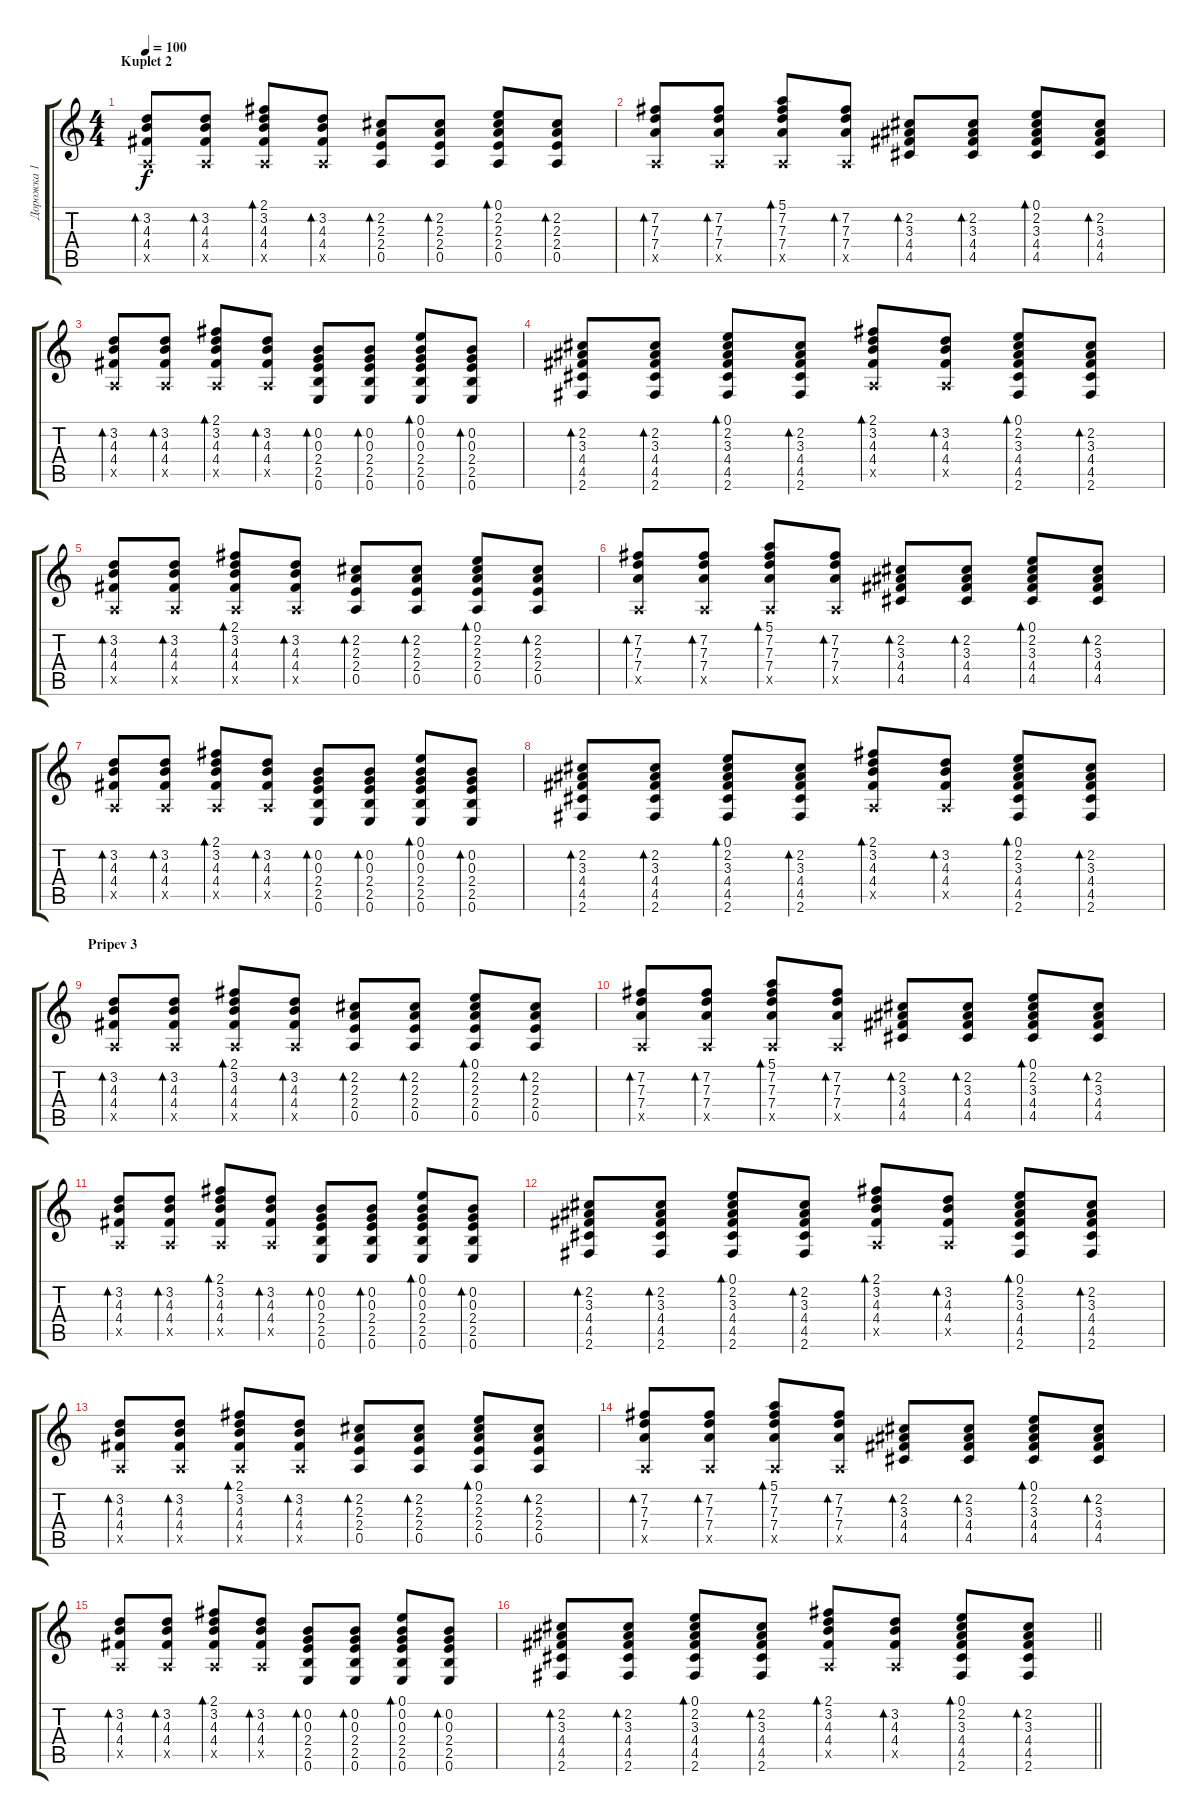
\track ("Дорожка 1" "Дорожка 1") {instrument acousticguitarsteel}
\staff {score tabs}
\tuning (E4 B3 G3 D3 A2 E2) {hide}
\ts (4 4)
\section ("" "Kuplet 2")
\tempo 100
\clef g2
\ks c
(3.2 4.3 4.4 0.5{x}).8{bd 60 dy f} (3.2 4.3 4.4 0.5{x}).8{bd 60} (2.1 3.2 4.3 4.4 0.5{x}).8{bd 60} (3.2 4.3 4.4 0.5{x}).8{bd 60} (2.2 2.3 2.4 0.5).8{bd 60} (2.2 2.3 2.4 0.5).8{bd 60} (0.1 2.2 2.3 2.4 0.5).8{bd 60} (2.2 2.3 2.4 0.5).8{bd 60} |
(7.2 7.3 7.4 0.5{x}).8{bd 60} (7.2 7.3 7.4 0.5{x}).8{bd 60} (5.1 7.2 7.3 7.4 0.5{x}).8{bd 60} (7.2 7.3 7.4 0.5{x}).8{bd 60} (2.2 3.3 4.4 4.5).8{bd 60} (2.2 3.3 4.4 4.5).8{bd 60} (0.1 2.2 3.3 4.4 4.5).8{bd 60} (2.2 3.3 4.4 4.5).8{bd 60} |
(3.2 4.3 4.4 0.5{x}).8{bd 60} (3.2 4.3 4.4 0.5{x}).8{bd 60} (2.1 3.2 4.3 4.4 0.5{x}).8{bd 60} (3.2 4.3 4.4 0.5{x}).8{bd 60} (0.2 0.3 2.4 2.5 0.6).8{bd 60} (0.2 0.3 2.4 2.5 0.6).8{bd 60} (0.1 0.2 0.3 2.4 2.5 0.6).8{bd 60} (0.2 0.3 2.4 2.5 0.6).8{bd 60} |
(2.2 3.3 4.4 4.5 2.6).8{bd 60} (2.2 3.3 4.4 4.5 2.6).8{bd 60} (0.1 2.2 3.3 4.4 4.5 2.6).8{bd 60} (2.2 3.3 4.4 4.5 2.6).8{bd 60} (2.1 3.2 4.3 4.4 0.5{x}).8{bd 60} (3.2 4.3 4.4 0.5{x}).8{bd 60} (0.1 2.2 3.3 4.4 4.5 2.6).8{bd 60} (2.2 3.3 4.4 4.5 2.6).8{bd 60} |
(3.2 4.3 4.4 0.5{x}).8{bd 60} (3.2 4.3 4.4 0.5{x}).8{bd 60} (2.1 3.2 4.3 4.4 0.5{x}).8{bd 60} (3.2 4.3 4.4 0.5{x}).8{bd 60} (2.2 2.3 2.4 0.5).8{bd 60} (2.2 2.3 2.4 0.5).8{bd 60} (0.1 2.2 2.3 2.4 0.5).8{bd 60} (2.2 2.3 2.4 0.5).8{bd 60} |
(7.2 7.3 7.4 0.5{x}).8{bd 60} (7.2 7.3 7.4 0.5{x}).8{bd 60} (5.1 7.2 7.3 7.4 0.5{x}).8{bd 60} (7.2 7.3 7.4 0.5{x}).8{bd 60} (2.2 3.3 4.4 4.5).8{bd 60} (2.2 3.3 4.4 4.5).8{bd 60} (0.1 2.2 3.3 4.4 4.5).8{bd 60} (2.2 3.3 4.4 4.5).8{bd 60} |
(3.2 4.3 4.4 0.5{x}).8{bd 60} (3.2 4.3 4.4 0.5{x}).8{bd 60} (2.1 3.2 4.3 4.4 0.5{x}).8{bd 60} (3.2 4.3 4.4 0.5{x}).8{bd 60} (0.2 0.3 2.4 2.5 0.6).8{bd 60} (0.2 0.3 2.4 2.5 0.6).8{bd 60} (0.1 0.2 0.3 2.4 2.5 0.6).8{bd 60} (0.2 0.3 2.4 2.5 0.6).8{bd 60} |
(2.2 3.3 4.4 4.5 2.6).8{bd 60} (2.2 3.3 4.4 4.5 2.6).8{bd 60} (0.1 2.2 3.3 4.4 4.5 2.6).8{bd 60} (2.2 3.3 4.4 4.5 2.6).8{bd 60} (2.1 3.2 4.3 4.4 0.5{x}).8{bd 60} (3.2 4.3 4.4 0.5{x}).8{bd 60} (0.1 2.2 3.3 4.4 4.5 2.6).8{bd 60} (2.2 3.3 4.4 4.5 2.6).8{bd 60} |
\section ("" "Pripev 3")
(3.2 4.3 4.4 0.5{x}).8{bd 60} (3.2 4.3 4.4 0.5{x}).8{bd 60} (2.1 3.2 4.3 4.4 0.5{x}).8{bd 60} (3.2 4.3 4.4 0.5{x}).8{bd 60} (2.2 2.3 2.4 0.5).8{bd 60} (2.2 2.3 2.4 0.5).8{bd 60} (0.1 2.2 2.3 2.4 0.5).8{bd 60} (2.2 2.3 2.4 0.5).8{bd 60} |
(7.2 7.3 7.4 0.5{x}).8{bd 60} (7.2 7.3 7.4 0.5{x}).8{bd 60} (5.1 7.2 7.3 7.4 0.5{x}).8{bd 60} (7.2 7.3 7.4 0.5{x}).8{bd 60} (2.2 3.3 4.4 4.5).8{bd 60} (2.2 3.3 4.4 4.5).8{bd 60} (0.1 2.2 3.3 4.4 4.5).8{bd 60} (2.2 3.3 4.4 4.5).8{bd 60} |
(3.2 4.3 4.4 0.5{x}).8{bd 60} (3.2 4.3 4.4 0.5{x}).8{bd 60} (2.1 3.2 4.3 4.4 0.5{x}).8{bd 60} (3.2 4.3 4.4 0.5{x}).8{bd 60} (0.2 0.3 2.4 2.5 0.6).8{bd 60} (0.2 0.3 2.4 2.5 0.6).8{bd 60} (0.1 0.2 0.3 2.4 2.5 0.6).8{bd 60} (0.2 0.3 2.4 2.5 0.6).8{bd 60} |
(2.2 3.3 4.4 4.5 2.6).8{bd 60} (2.2 3.3 4.4 4.5 2.6).8{bd 60} (0.1 2.2 3.3 4.4 4.5 2.6).8{bd 60} (2.2 3.3 4.4 4.5 2.6).8{bd 60} (2.1 3.2 4.3 4.4 0.5{x}).8{bd 60} (3.2 4.3 4.4 0.5{x}).8{bd 60} (0.1 2.2 3.3 4.4 4.5 2.6).8{bd 60} (2.2 3.3 4.4 4.5 2.6).8{bd 60} |
(3.2 4.3 4.4 0.5{x}).8{bd 60} (3.2 4.3 4.4 0.5{x}).8{bd 60} (2.1 3.2 4.3 4.4 0.5{x}).8{bd 60} (3.2 4.3 4.4 0.5{x}).8{bd 60} (2.2 2.3 2.4 0.5).8{bd 60} (2.2 2.3 2.4 0.5).8{bd 60} (0.1 2.2 2.3 2.4 0.5).8{bd 60} (2.2 2.3 2.4 0.5).8{bd 60} |
(7.2 7.3 7.4 0.5{x}).8{bd 60} (7.2 7.3 7.4 0.5{x}).8{bd 60} (5.1 7.2 7.3 7.4 0.5{x}).8{bd 60} (7.2 7.3 7.4 0.5{x}).8{bd 60} (2.2 3.3 4.4 4.5).8{bd 60} (2.2 3.3 4.4 4.5).8{bd 60} (0.1 2.2 3.3 4.4 4.5).8{bd 60} (2.2 3.3 4.4 4.5).8{bd 60} |
(3.2 4.3 4.4 0.5{x}).8{bd 60} (3.2 4.3 4.4 0.5{x}).8{bd 60} (2.1 3.2 4.3 4.4 0.5{x}).8{bd 60} (3.2 4.3 4.4 0.5{x}).8{bd 60} (0.2 0.3 2.4 2.5 0.6).8{bd 60} (0.2 0.3 2.4 2.5 0.6).8{bd 60} (0.1 0.2 0.3 2.4 2.5 0.6).8{bd 60} (0.2 0.3 2.4 2.5 0.6).8{bd 60} |
\barLineRight lightlight
(2.2 3.3 4.4 4.5 2.6).8{bd 60} (2.2 3.3 4.4 4.5 2.6).8{bd 60} (0.1 2.2 3.3 4.4 4.5 2.6).8{bd 60} (2.2 3.3 4.4 4.5 2.6).8{bd 60} (2.1 3.2 4.3 4.4 0.5{x}).8{bd 60} (3.2 4.3 4.4 0.5{x}).8{bd 60} (0.1 2.2 3.3 4.4 4.5 2.6).8{bd 60} (2.2 3.3 4.4 4.5 2.6).8{bd 60}
